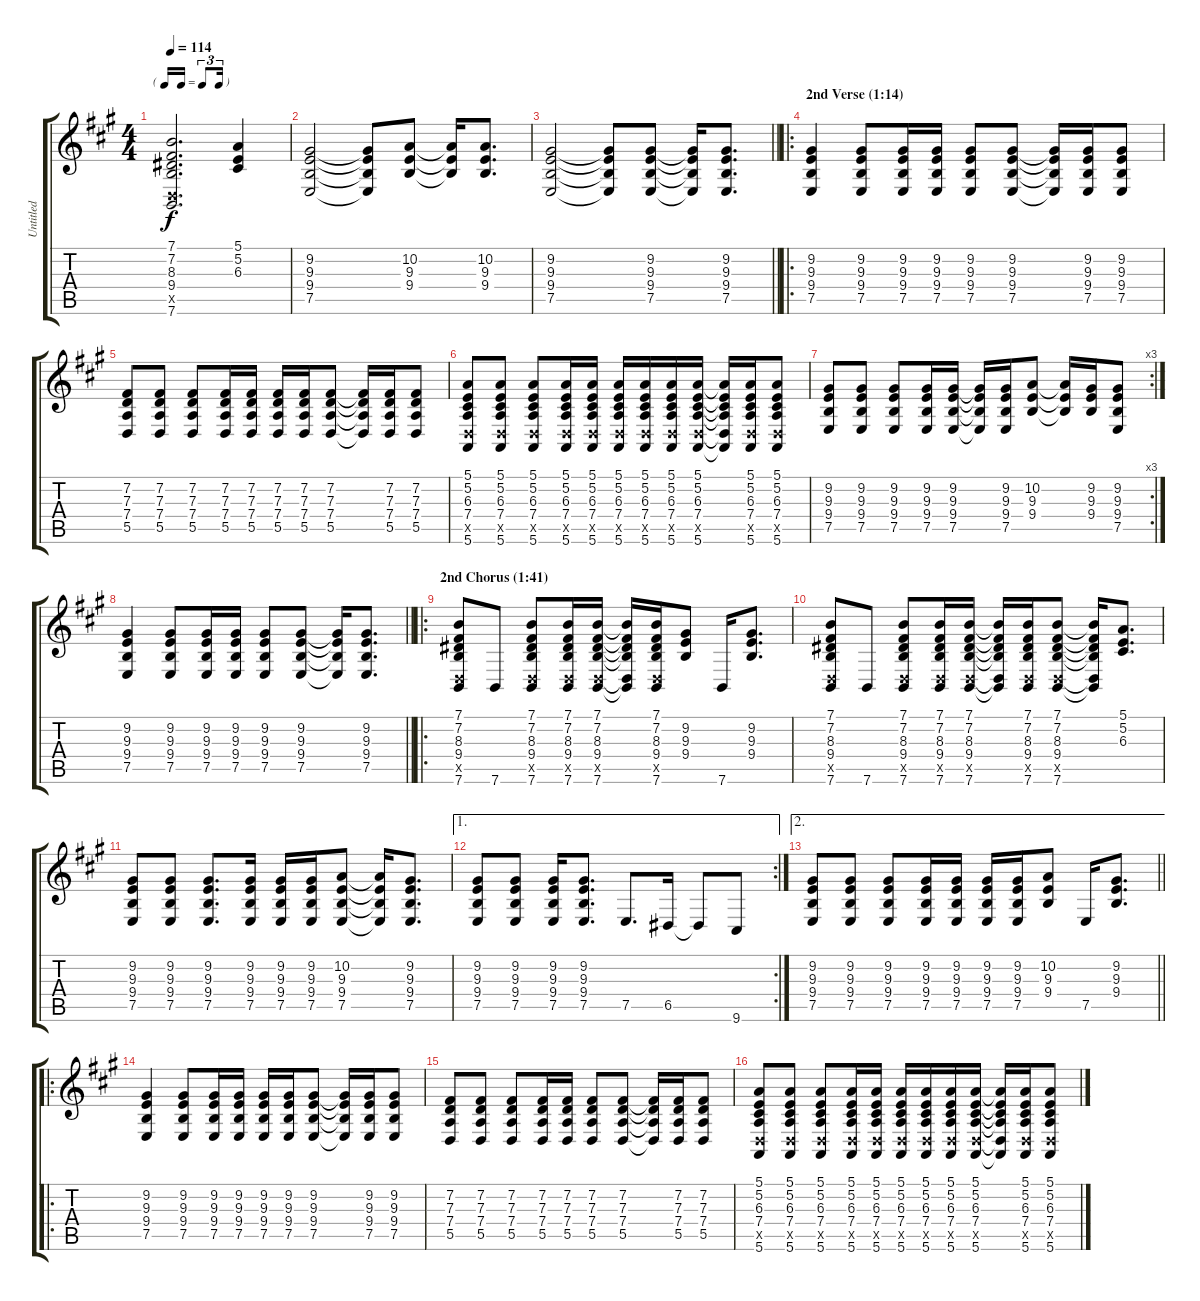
\track ("Untitled" "Untitled") {instrument electricgrandpiano}
\staff {score tabs}
\tuning (E4 B3 G3 D3 A2 E2) {hide}
\ts (4 4)
\tf triplet16th
\tempo 114
\clef g2
\ks a
(7.1 7.2 8.3 9.4 5.5{x} 7.6).2{d dy f} (5.1 5.2 6.3).4 |
(9.2 9.3 9.4 7.5).2 (9.2{t} 9.3{t} 9.4{t} 7.5{t}).8 (10.2 9.3 9.4).8 (10.2{t} 9.3{t} 9.4{t}).16 (10.2 9.3 9.4).8{d} |
\barLineRight lightlight
(9.2 9.3 9.4 7.5).2 (9.2{t} 9.3{t} 9.4{t} 7.5{t}).8 (9.2 9.3 9.4 7.5).8 (9.2{t} 9.3{t} 9.4{t} 7.5{t}).16 (9.2 9.3 9.4 7.5).8{d} |
\ro
\section ("" "2nd Verse (1:14)")
(9.2 9.3 9.4 7.5).4 (9.2 9.3 9.4 7.5).8 (9.2 9.3 9.4 7.5).16 (9.2 9.3 9.4 7.5).16 (9.2 9.3 9.4 7.5).8 (9.2 9.3 9.4 7.5).8 (9.2{t} 9.3{t} 9.4{t} 7.5{t}).16 (9.2 9.3 9.4 7.5).16 (9.2 9.3 9.4 7.5).8 |
(7.2 7.3 7.4 5.5).8 (7.2 7.3 7.4 5.5).8 (7.2 7.3 7.4 5.5).8 (7.2 7.3 7.4 5.5).16 (7.2 7.3 7.4 5.5).16 (7.2 7.3 7.4 5.5).16 (7.2 7.3 7.4 5.5).16 (7.2 7.3 7.4 5.5).8 (7.2{t} 7.3{t} 7.4{t} 5.5{t}).16 (7.2 7.3 7.4 5.5).16 (7.2 7.3 7.4 5.5).8 |
(5.1 5.2 6.3 7.4 5.5{x} 5.6).8 (5.1 5.2 6.3 7.4 5.5{x} 5.6).8 (5.1 5.2 6.3 7.4 5.5{x} 5.6).8 (5.1 5.2 6.3 7.4 5.5{x} 5.6).16 (5.1 5.2 6.3 7.4 5.5{x} 5.6).16 (5.1 5.2 6.3 7.4 5.5{x} 5.6).16 (5.1 5.2 6.3 7.4 5.5{x} 5.6).16 (5.1 5.2 6.3 7.4 5.5{x} 5.6).16 (5.1 5.2 6.3 7.4 5.5{x} 5.6).16 (5.1{t} 5.2{t} 6.3{t} 7.4{t} 5.5{t} 5.6{t}).16 (5.1 5.2 6.3 7.4 5.5{x} 5.6).16 (5.1 5.2 6.3 7.4 5.5{x} 5.6).8 |
\rc 3
(9.2 9.3 9.4 7.5).8 (9.2 9.3 9.4 7.5).8 (9.2 9.3 9.4 7.5).8 (9.2 9.3 9.4 7.5).16 (9.2 9.3 9.4 7.5).16 (9.2{t} 9.3{t} 9.4{t} 7.5{t}).16 (9.2 9.3 9.4 7.5).16 (10.2 9.3 9.4).8 (10.2{t} 9.3{t} 9.4{t}).16 (9.2 9.3 9.4).16 (9.2 9.3 9.4 7.5).8 |
\barLineRight lightlight
(9.2 9.3 9.4 7.5).4 (9.2 9.3 9.4 7.5).8 (9.2 9.3 9.4 7.5).16 (9.2 9.3 9.4 7.5).16 (9.2 9.3 9.4 7.5).8 (9.2 9.3 9.4 7.5).8 (9.2{t} 9.3{t} 9.4{t} 7.5{t}).16 (9.2 9.3 9.4 7.5).8{d} |
\ro
\section ("" "2nd Chorus (1:41)")
(7.1 7.2 8.3 9.4 5.5{x} 7.6).8 7.6.8 (7.1 7.2 8.3 9.4 5.5{x} 7.6).8 (7.1 7.2 8.3 9.4 5.5{x} 7.6).16 (7.1 7.2 8.3 9.4 5.5{x} 7.6).16 (7.1{t} 7.2{t} 8.3{t} 9.4{t} 5.5{t} 7.6{t}).16 (7.1 7.2 8.3 9.4 5.5{x} 7.6).16 (9.2 9.3 9.4).8 7.6.16 (9.2 9.3 9.4).8{d} |
(7.1 7.2 8.3 9.4 5.5{x} 7.6).8 7.6.8 (7.1 7.2 8.3 9.4 5.5{x} 7.6).8 (7.1 7.2 8.3 9.4 5.5{x} 7.6).16 (7.1 7.2 8.3 9.4 5.5{x} 7.6).16 (7.1{t} 7.2{t} 8.3{t} 9.4{t} 5.5{t} 7.6{t}).16 (7.1 7.2 8.3 9.4 5.5{x} 7.6).16 (7.1 7.2 8.3 9.4 5.5{x} 7.6).8 (7.1{t} 7.2{t} 8.3{t} 9.4{t} 5.5{t} 7.6{t}).16 (5.1 5.2 6.3).8{d} |
(9.2 9.3 9.4 7.5).8 (9.2 9.3 9.4 7.5).8 (9.2 9.3 9.4 7.5).8{d} (9.2 9.3 9.4 7.5).16 (9.2 9.3 9.4 7.5).16 (9.2 9.3 9.4 7.5).16 (10.2 9.3 9.4 7.5).8 (10.2{t} 9.3{t} 9.4{t} 7.5{t}).16 (9.2 9.3 9.4 7.5).8{d} |
\ae 1
\rc 2
(9.2 9.3 9.4 7.5).8 (9.2 9.3 9.4 7.5).8 (9.2 9.3 9.4 7.5).16 (9.2 9.3 9.4 7.5).8{d} 7.5.8{d} 6.5.16 6.5{t}.8 9.6.8 |
\ae 2
\barLineRight lightlight
(9.2 9.3 9.4 7.5).8 (9.2 9.3 9.4 7.5).8 (9.2 9.3 9.4 7.5).8 (9.2 9.3 9.4 7.5).16 (9.2 9.3 9.4 7.5).16 (9.2 9.3 9.4 7.5).16 (9.2 9.3 9.4 7.5).16 (10.2 9.3 9.4).8 7.5.16 (9.2 9.3 9.4).8{d} |
\ro
(9.2 9.3 9.4 7.5).4 (9.2 9.3 9.4 7.5).8 (9.2 9.3 9.4 7.5).16 (9.2 9.3 9.4 7.5).16 (9.2 9.3 9.4 7.5).16 (9.2 9.3 9.4 7.5).16 (9.2 9.3 9.4 7.5).8 (9.2{t} 9.3{t} 9.4{t} 7.5{t}).16 (9.2 9.3 9.4 7.5).16 (9.2 9.3 9.4 7.5).8 |
(7.2 7.3 7.4 5.5).8 (7.2 7.3 7.4 5.5).8 (7.2 7.3 7.4 5.5).8 (7.2 7.3 7.4 5.5).16 (7.2 7.3 7.4 5.5).16 (7.2 7.3 7.4 5.5).8 (7.2 7.3 7.4 5.5).8 (7.2{t} 7.3{t} 7.4{t} 5.5{t}).16 (7.2 7.3 7.4 5.5).16 (7.2 7.3 7.4 5.5).8 |
(5.1 5.2 6.3 7.4 5.5{x} 5.6).8 (5.1 5.2 6.3 7.4 5.5{x} 5.6).8 (5.1 5.2 6.3 7.4 5.5{x} 5.6).8 (5.1 5.2 6.3 7.4 5.5{x} 5.6).16 (5.1 5.2 6.3 7.4 5.5{x} 5.6).16 (5.1 5.2 6.3 7.4 5.5{x} 5.6).16 (5.1 5.2 6.3 7.4 5.5{x} 5.6).16 (5.1 5.2 6.3 7.4 5.5{x} 5.6).16 (5.1 5.2 6.3 7.4 5.5{x} 5.6).16 (5.1{t} 5.2{t} 6.3{t} 7.4{t} 5.5{t} 5.6{t}).16 (5.1 5.2 6.3 7.4 5.5{x} 5.6).16 (5.1 5.2 6.3 7.4 5.5{x} 5.6).8
